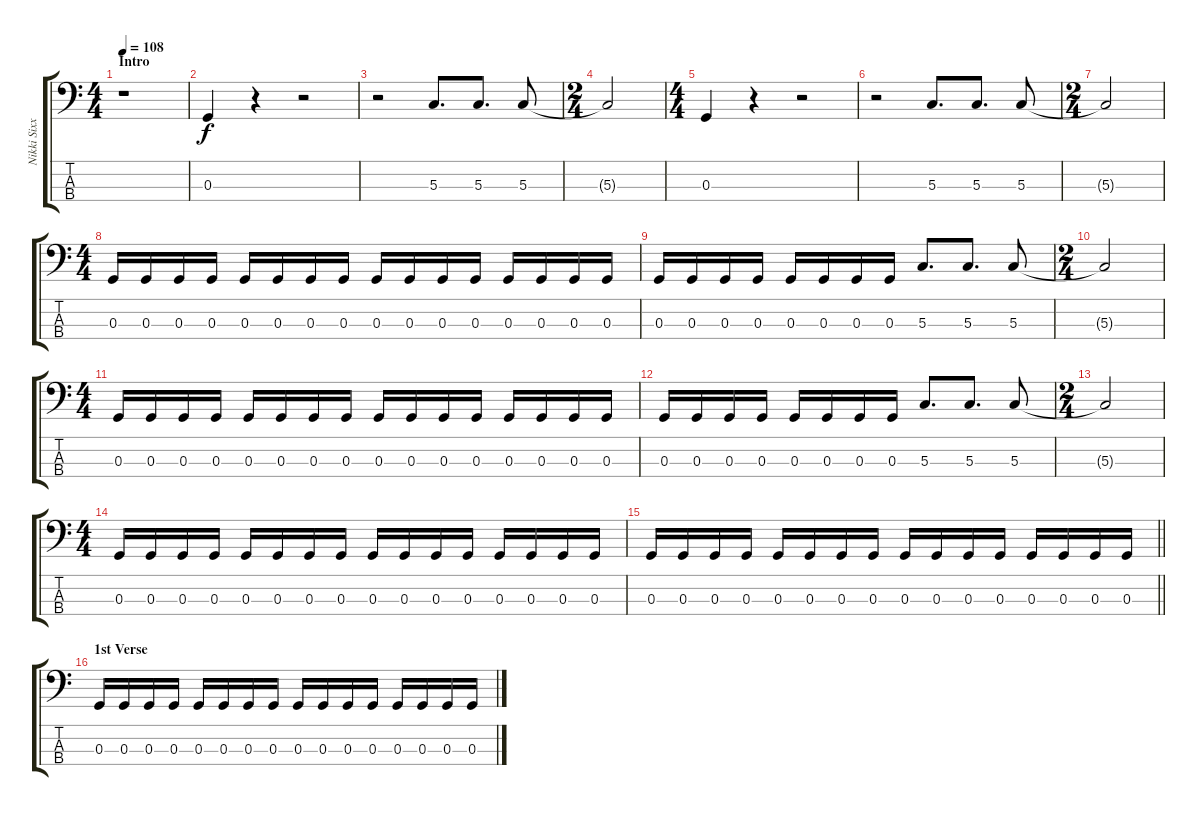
\track ("Nikki Sixx - Bass" "Nikki Sixx") {instrument electricbasspick}
\staff {score tabs}
\tuning (F2 C2 G1 D1) {hide}
\ts (4 4)
\section ("" "Intro")
\tempo 108
\clef f4
\ks c
r.1{dy f instrument electricbasspick} |
0.3.4 r.4 r.2 |
r.2 5.3.8{d} 5.3.8{d} 5.3.8 |
\ts (2 4)
5.3{t}.2 |
\ts (4 4)
0.3.4 r.4 r.2 |
r.2 5.3.8{d} 5.3.8{d} 5.3.8 |
\ts (2 4)
5.3{t}.2 |
\ts (4 4)
0.3.16 0.3.16 0.3.16 0.3.16 0.3.16 0.3.16 0.3.16 0.3.16 0.3.16 0.3.16 0.3.16 0.3.16 0.3.16 0.3.16 0.3.16 0.3.16 |
0.3.16 0.3.16 0.3.16 0.3.16 0.3.16 0.3.16 0.3.16 0.3.16 5.3.8{d} 5.3.8{d} 5.3.8 |
\ts (2 4)
5.3{t}.2 |
\ts (4 4)
0.3.16 0.3.16 0.3.16 0.3.16 0.3.16 0.3.16 0.3.16 0.3.16 0.3.16 0.3.16 0.3.16 0.3.16 0.3.16 0.3.16 0.3.16 0.3.16 |
0.3.16 0.3.16 0.3.16 0.3.16 0.3.16 0.3.16 0.3.16 0.3.16 5.3.8{d} 5.3.8{d} 5.3.8 |
\ts (2 4)
5.3{t}.2 |
\ts (4 4)
0.3.16 0.3.16 0.3.16 0.3.16 0.3.16 0.3.16 0.3.16 0.3.16 0.3.16 0.3.16 0.3.16 0.3.16 0.3.16 0.3.16 0.3.16 0.3.16 |
\barLineRight lightlight
0.3.16 0.3.16 0.3.16 0.3.16 0.3.16 0.3.16 0.3.16 0.3.16 0.3.16 0.3.16 0.3.16 0.3.16 0.3.16 0.3.16 0.3.16 0.3.16 |
\section ("" "1st Verse")
0.3.16 0.3.16 0.3.16 0.3.16 0.3.16 0.3.16 0.3.16 0.3.16 0.3.16 0.3.16 0.3.16 0.3.16 0.3.16 0.3.16 0.3.16 0.3.16
